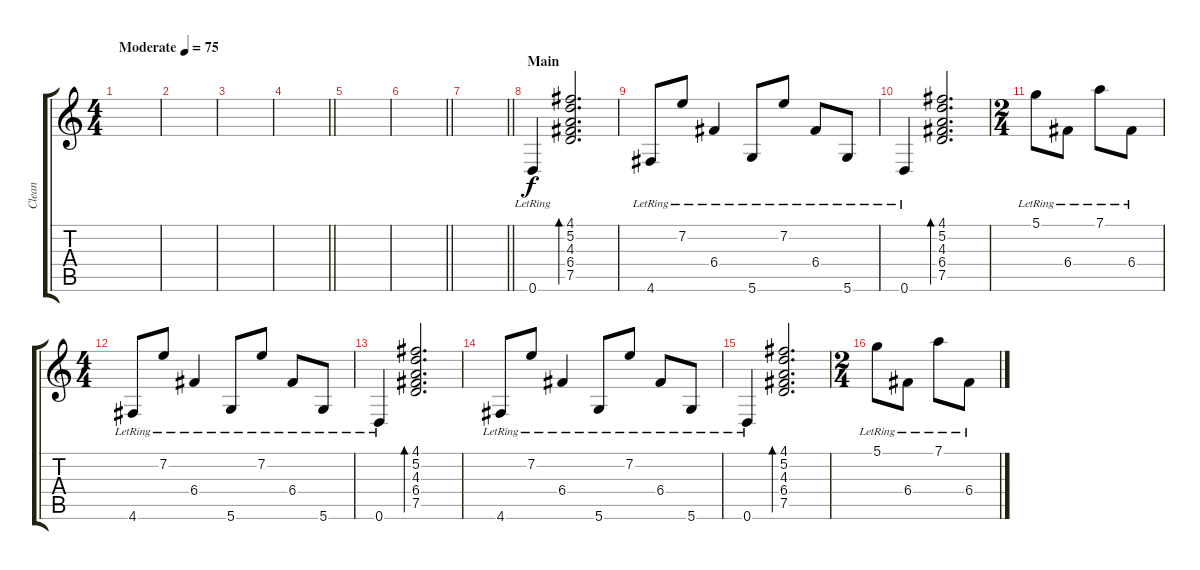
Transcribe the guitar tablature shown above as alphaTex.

\track ("Clean" "Clean") {instrument electricguitarjazz}
\staff {score tabs}
\tuning (D4 A3 F3 C3 G2 D2) {hide}
\ts (4 4)
\tempo (75 "Moderate")
\clef g2
\ks c
|
|
|
\barLineRight lightlight
|
|
\barLineRight lightlight
|
\barLineRight lightlight
|
\section ("" "Main")
0.6{lr}.4 (4.1 5.2 4.3 6.4 7.5).2{d bd 120} |
4.6{lr}.8 7.2{lr}.8 6.4{lr}.4 5.6{lr}.8 7.2{lr}.8 6.4{lr}.8 5.6{lr}.8 |
0.6{lr}.4 (4.1 5.2 4.3 6.4 7.5).2{d bd 120} |
\ts (2 4)
5.1{lr}.8 6.4{lr}.8 7.1{lr}.8 6.4{lr}.8 |
\ts (4 4)
4.6{lr}.8 7.2{lr}.8 6.4{lr}.4 5.6{lr}.8 7.2{lr}.8 6.4{lr}.8 5.6{lr}.8 |
0.6{lr}.4 (4.1 5.2 4.3 6.4 7.5).2{d bd 120} |
4.6{lr}.8 7.2{lr}.8 6.4{lr}.4 5.6{lr}.8 7.2{lr}.8 6.4{lr}.8 5.6{lr}.8 |
0.6{lr}.4 (4.1 5.2 4.3 6.4 7.5).2{d bd 120} |
\ts (2 4)
5.1{lr}.8 6.4{lr}.8 7.1{lr}.8 6.4{lr}.8
